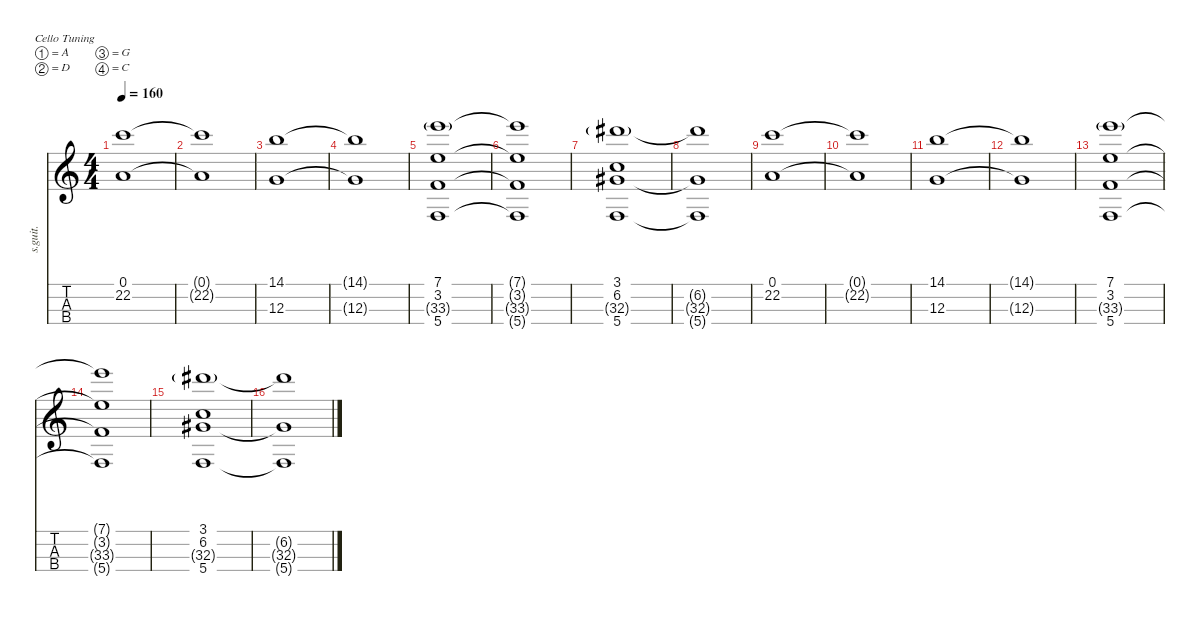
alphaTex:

\defaultSystemsLayout 4
\hideDynamics
\bracketExtendMode nobrackets
\track ("Cello" "s.guit.") {instrument cello}
\staff {score tabs}
\tuning (A3 D3 G2 C2)
\displaytranspose 12
\ts (4 4)
\tempo 160
\clef g2
\ks c
(22.2 0.1).1{lyrics (0 "") lyrics (1 "") lyrics (2 "") lyrics (3 "") lyrics (4 "") dy f} |
(22.2{t} 0.1{t}).1{lyrics (0 "") lyrics (1 "") lyrics (2 "") lyrics (3 "") lyrics (4 "")} |
(14.1 12.3).1{lyrics (0 "") lyrics (1 "") lyrics (2 "") lyrics (3 "") lyrics (4 "")} |
(14.1{t} 12.3{t}).1{lyrics (0 "") lyrics (1 "") lyrics (2 "") lyrics (3 "") lyrics (4 "")} |
(33.3{g} 7.1 3.2 5.4).1{lyrics (0 "") lyrics (1 "") lyrics (2 "") lyrics (3 "") lyrics (4 "")} |
(33.3{t} 7.1{t} 3.2{t} 5.4{t}).1{lyrics (0 "") lyrics (1 "") lyrics (2 "") lyrics (3 "") lyrics (4 "")} |
(32.3{g acc #} 3.1 6.2{acc #} 5.4).1{lyrics (0 "") lyrics (1 "") lyrics (2 "") lyrics (3 "") lyrics (4 "")} |
(32.3{t acc #} 6.2{t acc #} 5.4{t}).1{lyrics (0 "") lyrics (1 "") lyrics (2 "") lyrics (3 "") lyrics (4 "")} |
(22.2 0.1).1{lyrics (0 "") lyrics (1 "") lyrics (2 "") lyrics (3 "") lyrics (4 "")} |
(22.2{t} 0.1{t}).1{lyrics (0 "") lyrics (1 "") lyrics (2 "") lyrics (3 "") lyrics (4 "")} |
(14.1 12.3).1{lyrics (0 "") lyrics (1 "") lyrics (2 "") lyrics (3 "") lyrics (4 "")} |
(14.1{t} 12.3{t}).1{lyrics (0 "") lyrics (1 "") lyrics (2 "") lyrics (3 "") lyrics (4 "")} |
(33.3{g} 7.1 3.2 5.4).1{lyrics (0 "") lyrics (1 "") lyrics (2 "") lyrics (3 "") lyrics (4 "")} |
(33.3{t} 7.1{t} 3.2{t} 5.4{t}).1{lyrics (0 "") lyrics (1 "") lyrics (2 "") lyrics (3 "") lyrics (4 "")} |
(32.3{g acc #} 3.1 6.2{acc #} 5.4).1{lyrics (0 "") lyrics (1 "") lyrics (2 "") lyrics (3 "") lyrics (4 "")} |
(32.3{t acc #} 6.2{t acc #} 5.4{t}).1{lyrics (0 "") lyrics (1 "") lyrics (2 "") lyrics (3 "") lyrics (4 "")}
